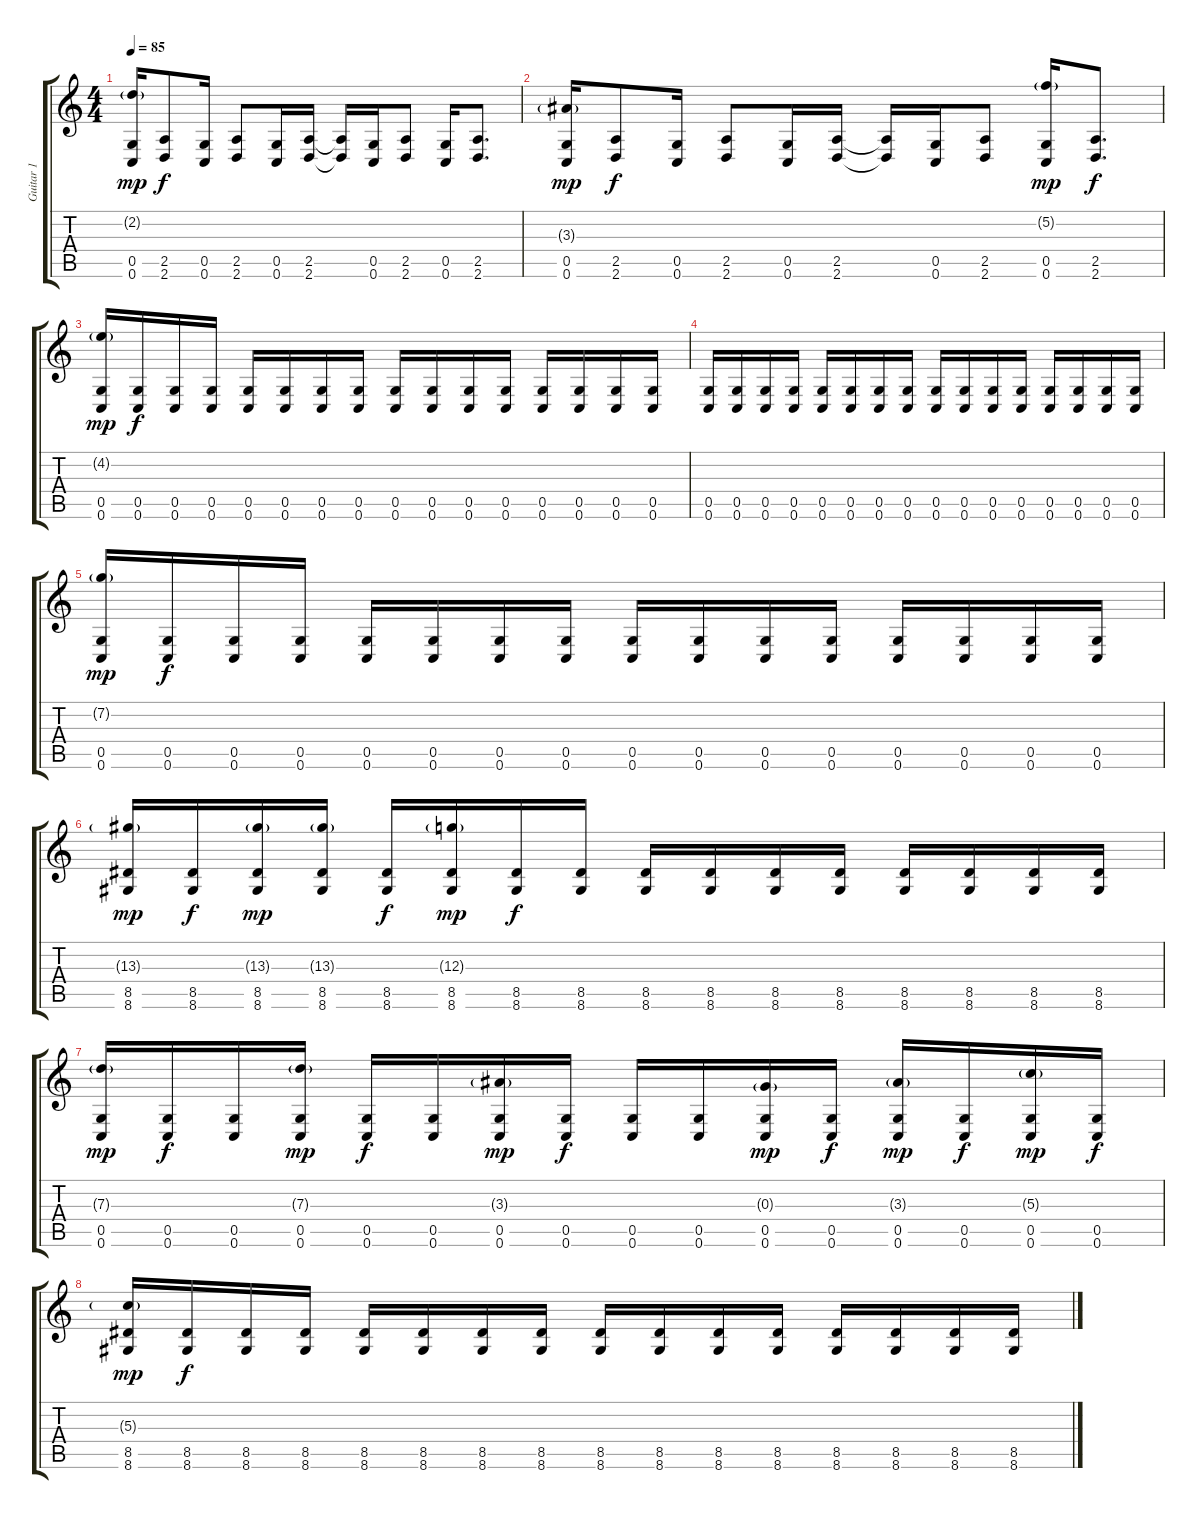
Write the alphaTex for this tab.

\track ("Guitar 1" "Guitar 1") {instrument distortionguitar}
\staff {score tabs}
\tuning (E4 C4 G3 C3 G2 C2) {hide}
\ts (4 4)
\tempo 85
\clef g2
\ks c
(2.2{g} 0.5 0.6).16{dy mp} (2.5 2.6).8{dy f} (0.5 0.6).16 (2.5 2.6).8 (0.5 0.6).16 (2.5 2.6).16 (2.5{t} 2.6{t}).16 (0.5 0.6).16 (2.5 2.6).8 (0.5 0.6).16 (2.5 2.6).8{d} |
(3.3{g} 0.5 0.6).16{dy mp} (2.5 2.6).8{dy f} (0.5 0.6).16 (2.5 2.6).8 (0.5 0.6).16 (2.5 2.6).16 (2.5{t} 2.6{t}).16 (0.5 0.6).16 (2.5 2.6).8 (5.2{g} 0.5 0.6).16{dy mp} (2.5 2.6).8{d dy f} |
(4.2{g} 0.5 0.6).16{dy mp} (0.5 0.6).16{dy f} (0.5 0.6).16 (0.5 0.6).16 (0.5 0.6).16 (0.5 0.6).16 (0.5 0.6).16 (0.5 0.6).16 (0.5 0.6).16 (0.5 0.6).16 (0.5 0.6).16 (0.5 0.6).16 (0.5 0.6).16 (0.5 0.6).16 (0.5 0.6).16 (0.5 0.6).16 |
(0.5 0.6).16 (0.5 0.6).16 (0.5 0.6).16 (0.5 0.6).16 (0.5 0.6).16 (0.5 0.6).16 (0.5 0.6).16 (0.5 0.6).16 (0.5 0.6).16 (0.5 0.6).16 (0.5 0.6).16 (0.5 0.6).16 (0.5 0.6).16 (0.5 0.6).16 (0.5 0.6).16 (0.5 0.6).16 |
(7.2{g} 0.5 0.6).16{dy mp} (0.5 0.6).16{dy f} (0.5 0.6).16 (0.5 0.6).16 (0.5 0.6).16 (0.5 0.6).16 (0.5 0.6).16 (0.5 0.6).16 (0.5 0.6).16 (0.5 0.6).16 (0.5 0.6).16 (0.5 0.6).16 (0.5 0.6).16 (0.5 0.6).16 (0.5 0.6).16 (0.5 0.6).16 |
(13.3{g} 8.5 8.6).16{dy mp} (8.5 8.6).16{dy f} (13.3{g} 8.5 8.6).16{dy mp} (13.3{g} 8.5 8.6).16 (8.5 8.6).16{dy f} (12.3{g} 8.5 8.6).16{dy mp} (8.5 8.6).16{dy f} (8.5 8.6).16 (8.5 8.6).16 (8.5 8.6).16 (8.5 8.6).16 (8.5 8.6).16 (8.5 8.6).16 (8.5 8.6).16 (8.5 8.6).16 (8.5 8.6).16 |
(7.3{g} 0.5 0.6).16{dy mp} (0.5 0.6).16{dy f} (0.5 0.6).16 (7.3{g} 0.5 0.6).16{dy mp} (0.5 0.6).16{dy f} (0.5 0.6).16 (3.3{g} 0.5 0.6).16{dy mp} (0.5 0.6).16{dy f} (0.5 0.6).16 (0.5 0.6).16 (0.3{g} 0.5 0.6).16{dy mp} (0.5 0.6).16{dy f} (3.3{g} 0.5 0.6).16{dy mp} (0.5 0.6).16{dy f} (5.3{g} 0.5 0.6).16{dy mp} (0.5 0.6).16{dy f} |
(5.3{g} 8.5 8.6).16{dy mp} (8.5 8.6).16{dy f} (8.5 8.6).16 (8.5 8.6).16 (8.5 8.6).16 (8.5 8.6).16 (8.5 8.6).16 (8.5 8.6).16 (8.5 8.6).16 (8.5 8.6).16 (8.5 8.6).16 (8.5 8.6).16 (8.5 8.6).16 (8.5 8.6).16 (8.5 8.6).16 (8.5 8.6).16
